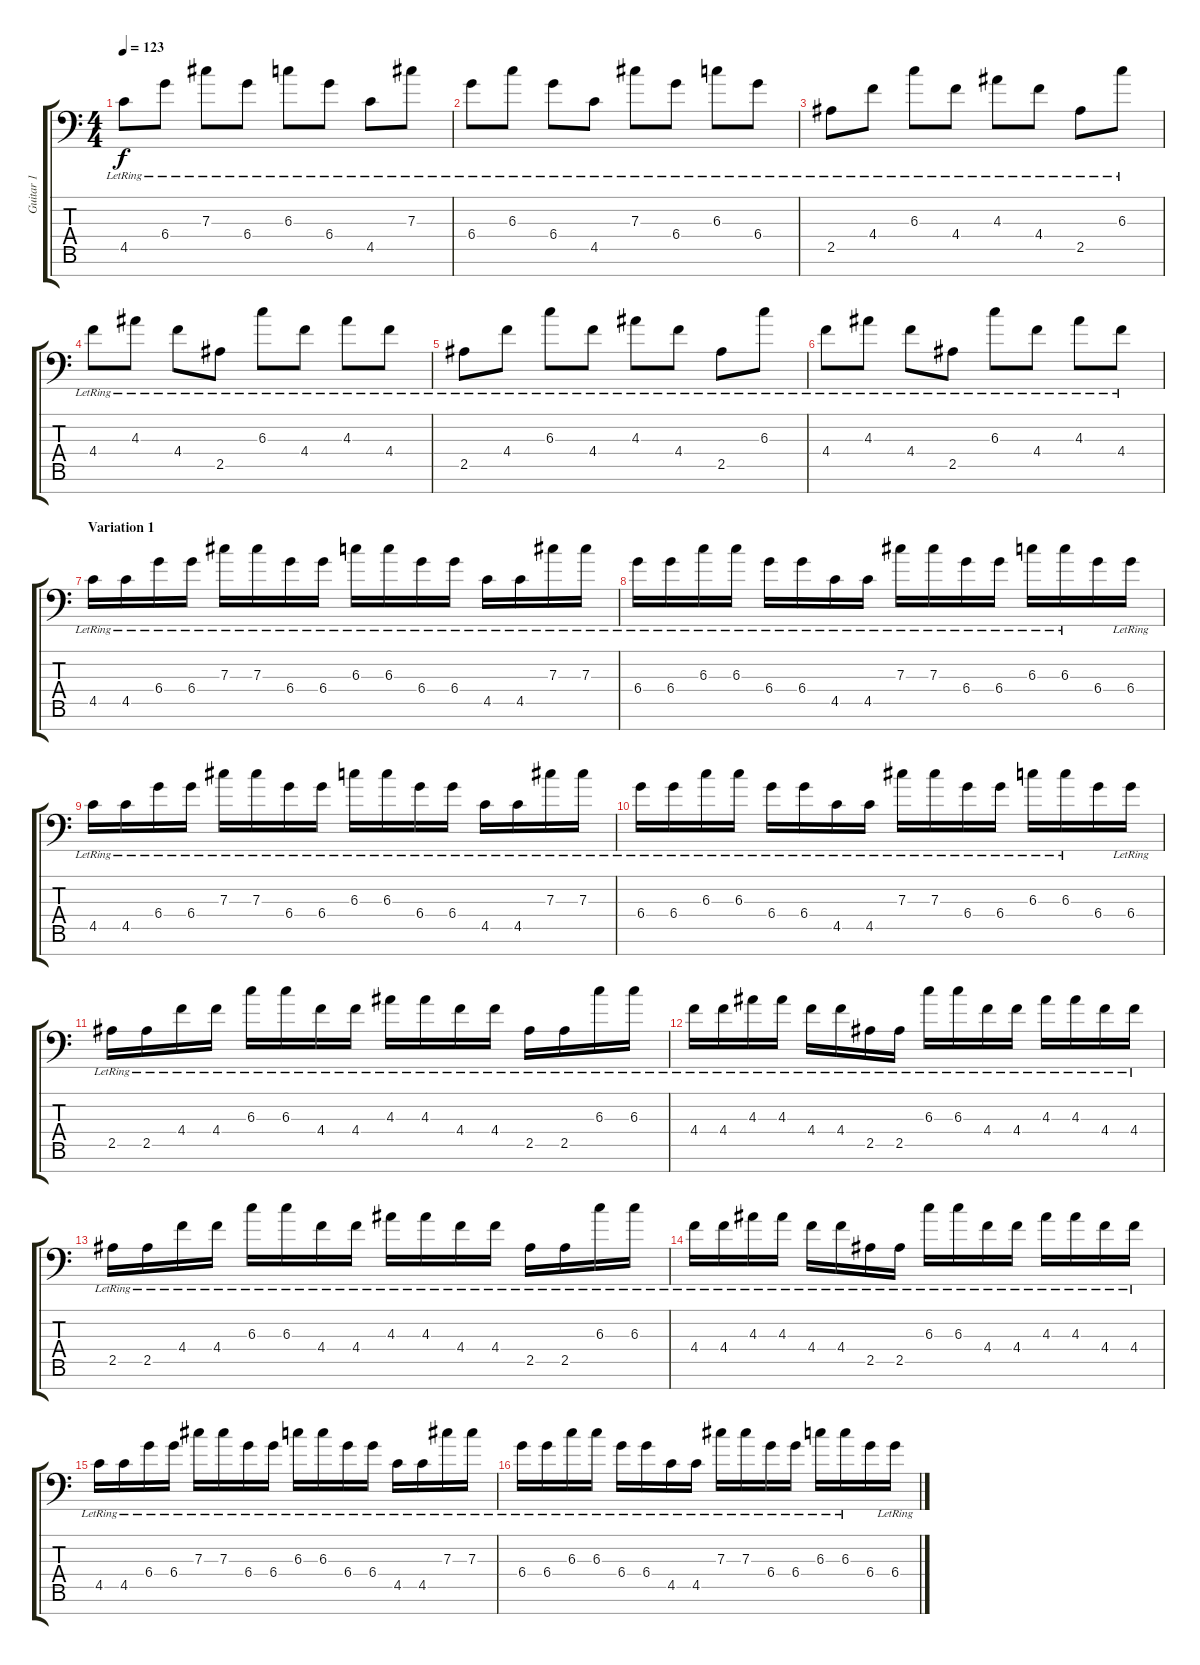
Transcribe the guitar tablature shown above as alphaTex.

\track ("Guitar 1" "Guitar 1") {instrument distortionguitar}
\staff {score tabs}
\tuning (Eb4 Bb3 Gb3 Db3 Ab2 Eb2 Bb1) {hide}
\ts (4 4)
\tempo 123
\clef f4
\ks c
4.5{lr}.8{dy f} 6.4{lr}.8 7.3{lr}.8 6.4{lr}.8 6.3{lr}.8 6.4{lr}.8 4.5{lr}.8 7.3{lr}.8 |
6.4{lr}.8 6.3{lr}.8 6.4{lr}.8 4.5{lr}.8 7.3{lr}.8 6.4{lr}.8 6.3{lr}.8 6.4{lr}.8 |
2.5{lr}.8 4.4{lr}.8 6.3{lr}.8 4.4{lr}.8 4.3{lr}.8 4.4{lr}.8 2.5{lr}.8 6.3{lr}.8 |
4.4{lr}.8 4.3{lr}.8 4.4{lr}.8 2.5{lr}.8 6.3{lr}.8 4.4{lr}.8 4.3{lr}.8 4.4{lr}.8 |
2.5{lr}.8 4.4{lr}.8 6.3{lr}.8 4.4{lr}.8 4.3{lr}.8 4.4{lr}.8 2.5{lr}.8 6.3{lr}.8 |
4.4{lr}.8 4.3{lr}.8 4.4{lr}.8 2.5{lr}.8 6.3{lr}.8 4.4{lr}.8 4.3{lr}.8 4.4{lr}.8 |
\section ("" "Variation 1")
4.5{lr}.16 4.5{lr}.16 6.4{lr}.16 6.4{lr}.16 7.3{lr}.16 7.3{lr}.16 6.4{lr}.16 6.4{lr}.16 6.3{lr}.16 6.3{lr}.16 6.4{lr}.16 6.4{lr}.16 4.5{lr}.16 4.5{lr}.16 7.3{lr}.16 7.3{lr}.16 |
6.4{lr}.16 6.4{lr}.16 6.3{lr}.16 6.3{lr}.16 6.4{lr}.16 6.4{lr}.16 4.5{lr}.16 4.5{lr}.16 7.3{lr}.16 7.3{lr}.16 6.4{lr}.16 6.4{lr}.16 6.3{lr}.16 6.3{lr}.16 6.4.16 6.4{lr}.16 |
4.5{lr}.16 4.5{lr}.16 6.4{lr}.16 6.4{lr}.16 7.3{lr}.16 7.3{lr}.16 6.4{lr}.16 6.4{lr}.16 6.3{lr}.16 6.3{lr}.16 6.4{lr}.16 6.4{lr}.16 4.5{lr}.16 4.5{lr}.16 7.3{lr}.16 7.3{lr}.16 |
6.4{lr}.16 6.4{lr}.16 6.3{lr}.16 6.3{lr}.16 6.4{lr}.16 6.4{lr}.16 4.5{lr}.16 4.5{lr}.16 7.3{lr}.16 7.3{lr}.16 6.4{lr}.16 6.4{lr}.16 6.3{lr}.16 6.3{lr}.16 6.4.16 6.4{lr}.16 |
2.5{lr}.16 2.5{lr}.16 4.4{lr}.16 4.4{lr}.16 6.3{lr}.16 6.3{lr}.16 4.4{lr}.16 4.4{lr}.16 4.3{lr}.16 4.3{lr}.16 4.4{lr}.16 4.4{lr}.16 2.5{lr}.16 2.5{lr}.16 6.3{lr}.16 6.3{lr}.16 |
4.4{lr}.16 4.4{lr}.16 4.3{lr}.16 4.3{lr}.16 4.4{lr}.16 4.4{lr}.16 2.5{lr}.16 2.5{lr}.16 6.3{lr}.16 6.3{lr}.16 4.4{lr}.16 4.4{lr}.16 4.3{lr}.16 4.3{lr}.16 4.4{lr}.16 4.4{lr}.16 |
2.5{lr}.16 2.5{lr}.16 4.4{lr}.16 4.4{lr}.16 6.3{lr}.16 6.3{lr}.16 4.4{lr}.16 4.4{lr}.16 4.3{lr}.16 4.3{lr}.16 4.4{lr}.16 4.4{lr}.16 2.5{lr}.16 2.5{lr}.16 6.3{lr}.16 6.3{lr}.16 |
4.4{lr}.16 4.4{lr}.16 4.3{lr}.16 4.3{lr}.16 4.4{lr}.16 4.4{lr}.16 2.5{lr}.16 2.5{lr}.16 6.3{lr}.16 6.3{lr}.16 4.4{lr}.16 4.4{lr}.16 4.3{lr}.16 4.3{lr}.16 4.4{lr}.16 4.4{lr}.16 |
4.5{lr}.16 4.5{lr}.16 6.4{lr}.16 6.4{lr}.16 7.3{lr}.16 7.3{lr}.16 6.4{lr}.16 6.4{lr}.16 6.3{lr}.16 6.3{lr}.16 6.4{lr}.16 6.4{lr}.16 4.5{lr}.16 4.5{lr}.16 7.3{lr}.16 7.3{lr}.16 |
6.4{lr}.16 6.4{lr}.16 6.3{lr}.16 6.3{lr}.16 6.4{lr}.16 6.4{lr}.16 4.5{lr}.16 4.5{lr}.16 7.3{lr}.16 7.3{lr}.16 6.4{lr}.16 6.4{lr}.16 6.3{lr}.16 6.3{lr}.16 6.4.16 6.4{lr}.16
